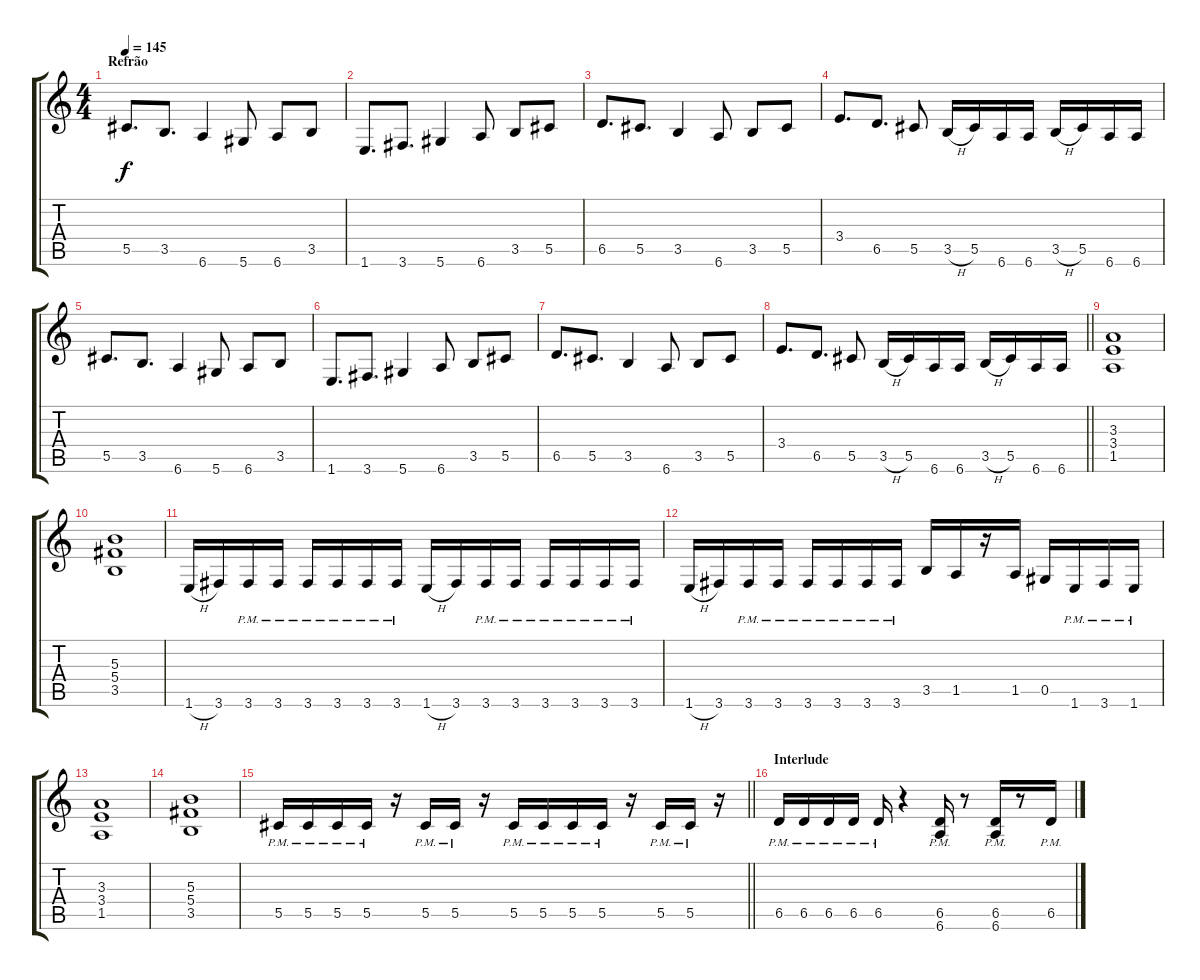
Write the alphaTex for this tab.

\track "" {instrument distortionguitar}
\staff {score tabs}
\tuning (Eb4 Bb3 Gb3 Db3 Ab2 Eb2) {hide}
\ts (4 4)
\section ("" "Refrão")
\tempo 145
\clef g2
\ks c
5.5.8{d dy f} 3.5.8{d} 6.6.4 5.6.8 6.6.8 3.5.8 |
1.6.8{d} 3.6.8{d} 5.6.4 6.6.8 3.5.8 5.5.8 |
6.5.8{d} 5.5.8{d} 3.5.4 6.6.8 3.5.8 5.5.8 |
3.4.8{d} 6.5.8{d} 5.5.8 3.5{h}.16 5.5.16 6.6.16 6.6.16 3.5{h}.16 5.5.16 6.6.16 6.6.16 |
5.5.8{d} 3.5.8{d} 6.6.4 5.6.8 6.6.8 3.5.8 |
1.6.8{d} 3.6.8{d} 5.6.4 6.6.8 3.5.8 5.5.8 |
6.5.8{d} 5.5.8{d} 3.5.4 6.6.8 3.5.8 5.5.8 |
\barLineRight lightlight
3.4.8{d} 6.5.8{d} 5.5.8 3.5{h}.16 5.5.16 6.6.16 6.6.16 3.5{h}.16 5.5.16 6.6.16 6.6.16 |
(3.3 3.4 1.5).1 |
(5.3 5.4 3.5).1 |
1.6{h}.16 3.6.16 3.6{pm}.16 3.6{pm}.16 3.6{pm}.16 3.6{pm}.16 3.6{pm}.16 3.6{pm}.16 1.6{h}.16 3.6.16 3.6{pm}.16 3.6{pm}.16 3.6{pm}.16 3.6{pm}.16 3.6{pm}.16 3.6{pm}.16 |
1.6{h}.16 3.6.16 3.6{pm}.16 3.6{pm}.16 3.6{pm}.16 3.6{pm}.16 3.6{pm}.16 3.6{pm}.16 3.5.16 1.5.16 r.16 1.5.16 0.5.16 1.6{pm}.16 3.6{pm}.16 1.6{pm}.16 |
(3.3 3.4 1.5).1 |
(5.3 5.4 3.5).1 |
\barLineRight lightlight
5.5{pm}.16 5.5{pm}.16 5.5{pm}.16 5.5{pm}.16 r.16 5.5{pm}.16 5.5{pm}.16 r.16 5.5{pm}.16 5.5{pm}.16 5.5{pm}.16 5.5{pm}.16 r.16 5.5{pm}.16 5.5{pm}.16 r.16 |
\section ("" "Interlude")
6.5{pm}.16 6.5{pm}.16 6.5{pm}.16 6.5{pm}.16 6.5{pm}.16 r.4 (6.5{pm} 6.6{pm}).16 r.8 (6.5{pm} 6.6{pm}).16 r.8 6.5{pm}.16
